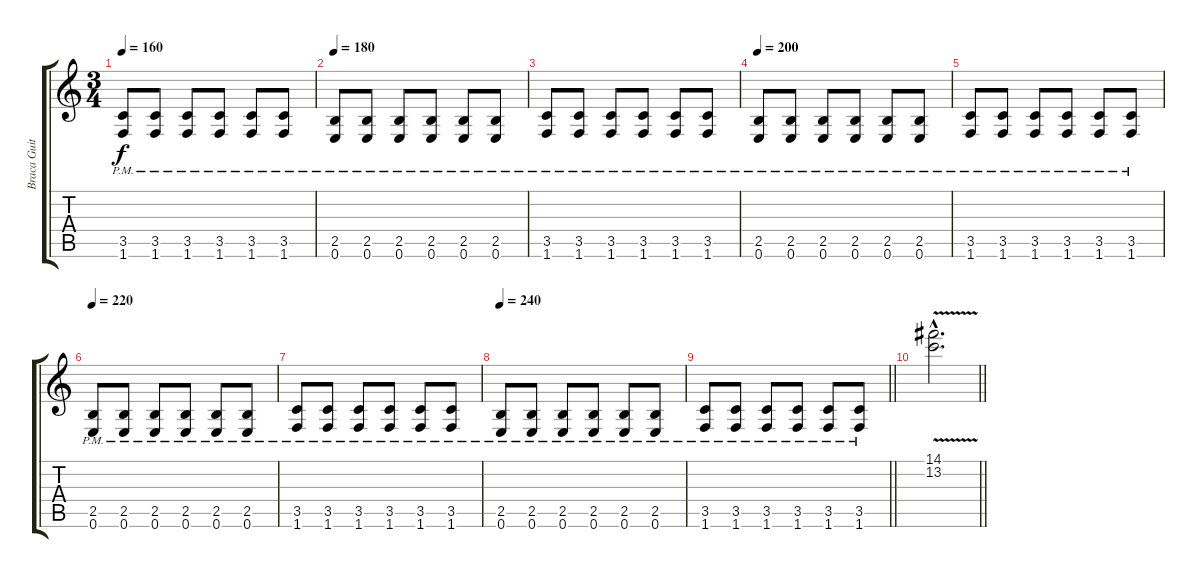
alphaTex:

\track ("Braca Guitarra principal" "Braca Guit") {instrument distortionguitar}
\staff {score tabs}
\tuning (E4 B3 G3 D3 A2 E2) {hide}
\ts (3 4)
\tempo 160
\clef g2
\ks c
(3.5{pm} 1.6{pm}).8{dy f} (3.5{pm} 1.6{pm}).8 (3.5{pm} 1.6{pm}).8 (3.5{pm} 1.6{pm}).8 (3.5{pm} 1.6{pm}).8 (3.5{pm} 1.6{pm}).8 |
\tempo 180
(2.5{pm} 0.6{pm}).8 (2.5{pm} 0.6{pm}).8 (2.5{pm} 0.6{pm}).8 (2.5{pm} 0.6{pm}).8 (2.5{pm} 0.6{pm}).8 (2.5{pm} 0.6{pm}).8 |
(3.5{pm} 1.6{pm}).8 (3.5{pm} 1.6{pm}).8 (3.5{pm} 1.6{pm}).8 (3.5{pm} 1.6{pm}).8 (3.5{pm} 1.6{pm}).8 (3.5{pm} 1.6{pm}).8 |
\tempo 200
(2.5{pm} 0.6{pm}).8 (2.5{pm} 0.6{pm}).8 (2.5{pm} 0.6{pm}).8 (2.5{pm} 0.6{pm}).8 (2.5{pm} 0.6{pm}).8 (2.5{pm} 0.6{pm}).8 |
(3.5{pm} 1.6{pm}).8 (3.5{pm} 1.6{pm}).8 (3.5{pm} 1.6{pm}).8 (3.5{pm} 1.6{pm}).8 (3.5{pm} 1.6{pm}).8 (3.5{pm} 1.6{pm}).8 |
\tempo 220
(2.5{pm} 0.6{pm}).8 (2.5{pm} 0.6{pm}).8 (2.5{pm} 0.6{pm}).8 (2.5{pm} 0.6{pm}).8 (2.5{pm} 0.6{pm}).8 (2.5{pm} 0.6{pm}).8 |
(3.5{pm} 1.6{pm}).8 (3.5{pm} 1.6{pm}).8 (3.5{pm} 1.6{pm}).8 (3.5{pm} 1.6{pm}).8 (3.5{pm} 1.6{pm}).8 (3.5{pm} 1.6{pm}).8 |
\tempo 240
(2.5{pm} 0.6{pm}).8 (2.5{pm} 0.6{pm}).8 (2.5{pm} 0.6{pm}).8 (2.5{pm} 0.6{pm}).8 (2.5{pm} 0.6{pm}).8 (2.5{pm} 0.6{pm}).8 |
\barLineRight lightlight
(3.5{pm} 1.6{pm}).8 (3.5{pm} 1.6{pm}).8 (3.5{pm} 1.6{pm}).8 (3.5{pm} 1.6{pm}).8 (3.5{pm} 1.6{pm}).8 (3.5{pm} 1.6{pm}).8 |
\barLineRight lightlight
(14.1{v hac} 13.2{v hac}).2{d}
